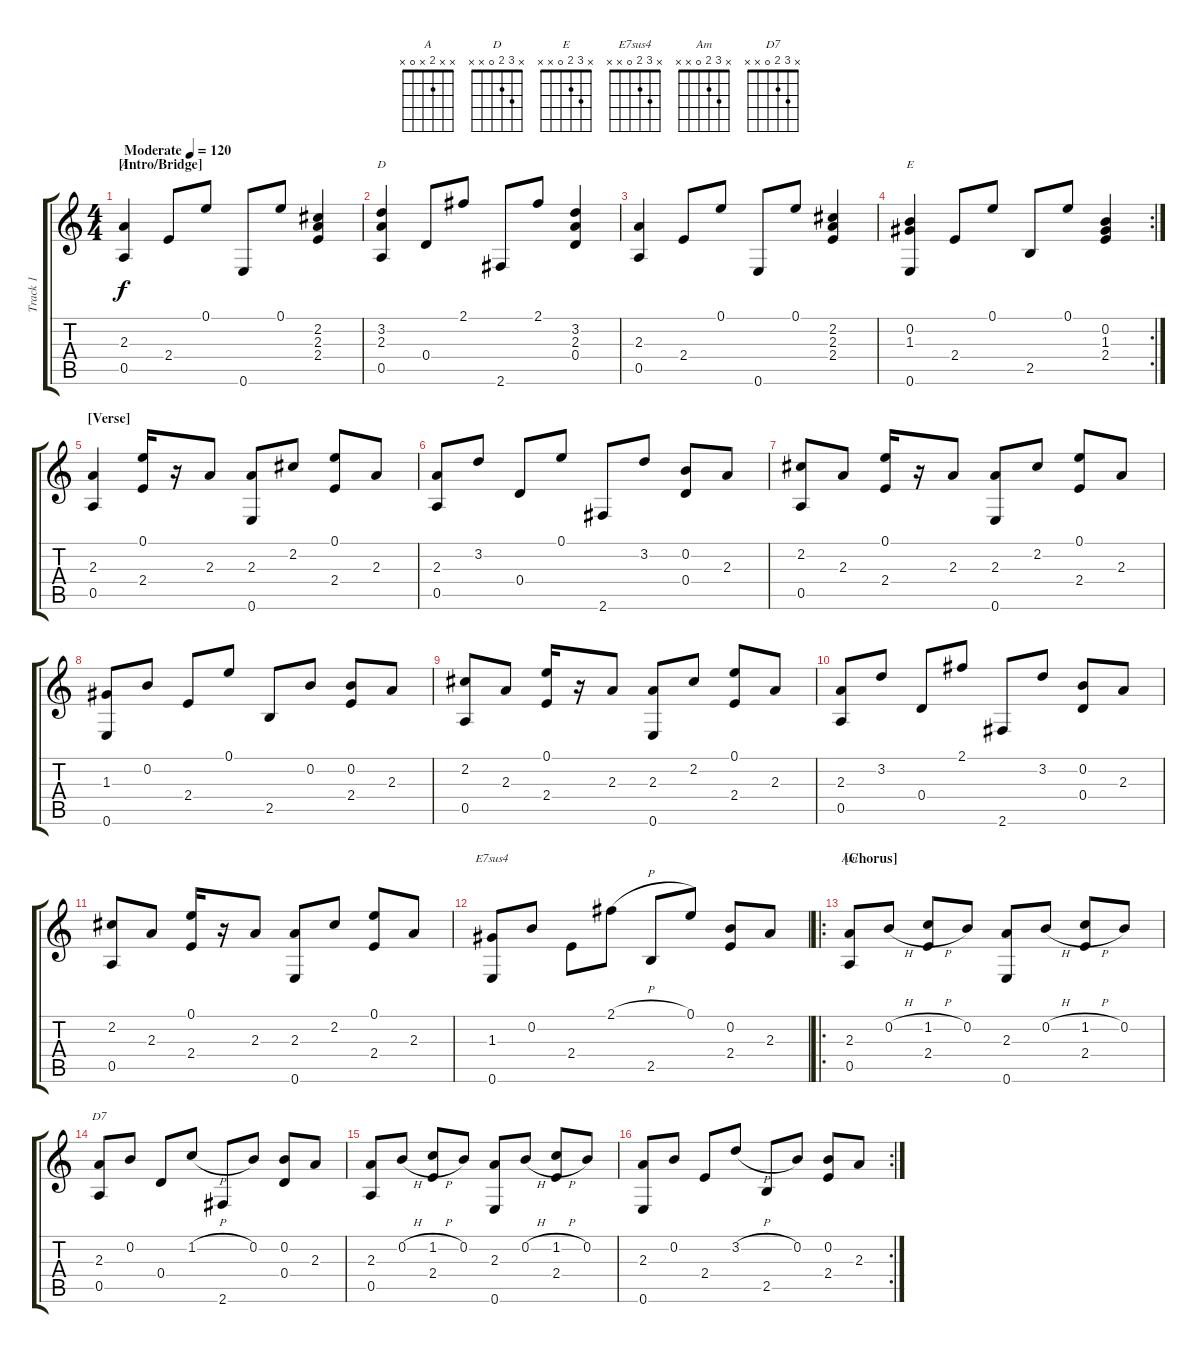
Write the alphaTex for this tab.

\track ("Track 1" "Track 1") {instrument acousticguitarsteel}
\staff {score tabs}
\tuning (E4 B3 G3 D3 A2 E2) {hide}
\chord ("A" x x 2 x 0 x)
\chord ("D" x 3 2 0 x x)
\chord ("E" x 3 2 0 x x)
\chord ("E7sus4" x 3 2 0 x x)
\chord ("Am" x 3 2 0 x x)
\chord ("D7" x 3 2 0 x x)
\ts (4 4)
\section ("" "[Intro/Bridge]")
\tempo (120 "Moderate")
\clef g2
\ks c
(2.3 0.5).4{ch "A" dy f instrument acousticguitarsteel} 2.4.8 0.1.8 0.6.8 0.1.8 (2.2 2.3 2.4).4 |
(3.2 2.3 0.5).4{ch "D"} 0.4.8 2.1.8 2.6.8 2.1.8 (3.2 2.3 0.4).4 |
(2.3 0.5).4 2.4.8 0.1.8 0.6.8 0.1.8 (2.2 2.3 2.4).4 |
\rc 2
(0.2 1.3 0.6).4{ch "E"} 2.4.8 0.1.8 2.5.8 0.1.8 (0.2 1.3 2.4).4 |
\section ("" "[Verse]")
(2.3 0.5).4 (0.1 2.4).16 r.16 2.3.8 (2.3 0.6).8 2.2.8 (0.1 2.4).8 2.3.8 |
(2.3 0.5).8 3.2.8 0.4.8 0.1.8 2.6.8 3.2.8 (0.2 0.4).8 2.3.8 |
(2.2 0.5).8 2.3.8 (0.1 2.4).16 r.16 2.3.8 (2.3 0.6).8 2.2.8 (0.1 2.4).8 2.3.8 |
(1.3 0.6).8 0.2.8 2.4.8 0.1.8 2.5.8 0.2.8 (0.2 2.4).8 2.3.8 |
(2.2 0.5).8 2.3.8 (0.1 2.4).16 r.16 2.3.8 (2.3 0.6).8 2.2.8 (0.1 2.4).8 2.3.8 |
(2.3 0.5).8 3.2.8 0.4.8 2.1.8 2.6.8 3.2.8 (0.2 0.4).8 2.3.8 |
(2.2 0.5).8 2.3.8 (0.1 2.4).16 r.16 2.3.8 (2.3 0.6).8 2.2.8 (0.1 2.4).8 2.3.8 |
(1.3 0.6).8{ch "E7sus4"} 0.2.8 2.4.8 2.1{h}.8 2.5.8 0.1.8 (0.2 2.4).8 2.3.8 |
\ro
\section ("" "[Chorus]")
(2.3 0.5).8{ch "Am"} 0.2{h}.8 (1.2{h} 2.4).8 0.2.8 (2.3 0.6).8 0.2{h}.8 (1.2{h} 2.4).8 0.2.8 |
(2.3 0.5).8{ch "D7"} 0.2.8 0.4.8 1.2{h}.8 2.6.8 0.2.8 (0.2 0.4).8 2.3.8 |
(2.3 0.5).8 0.2{h}.8 (1.2{h} 2.4).8 0.2.8 (2.3 0.6).8 0.2{h}.8 (1.2{h} 2.4).8 0.2.8 |
\rc 2
(2.3 0.6).8 0.2.8 2.4.8 3.2{h}.8 2.5.8 0.2.8 (0.2 2.4).8 2.3.8
